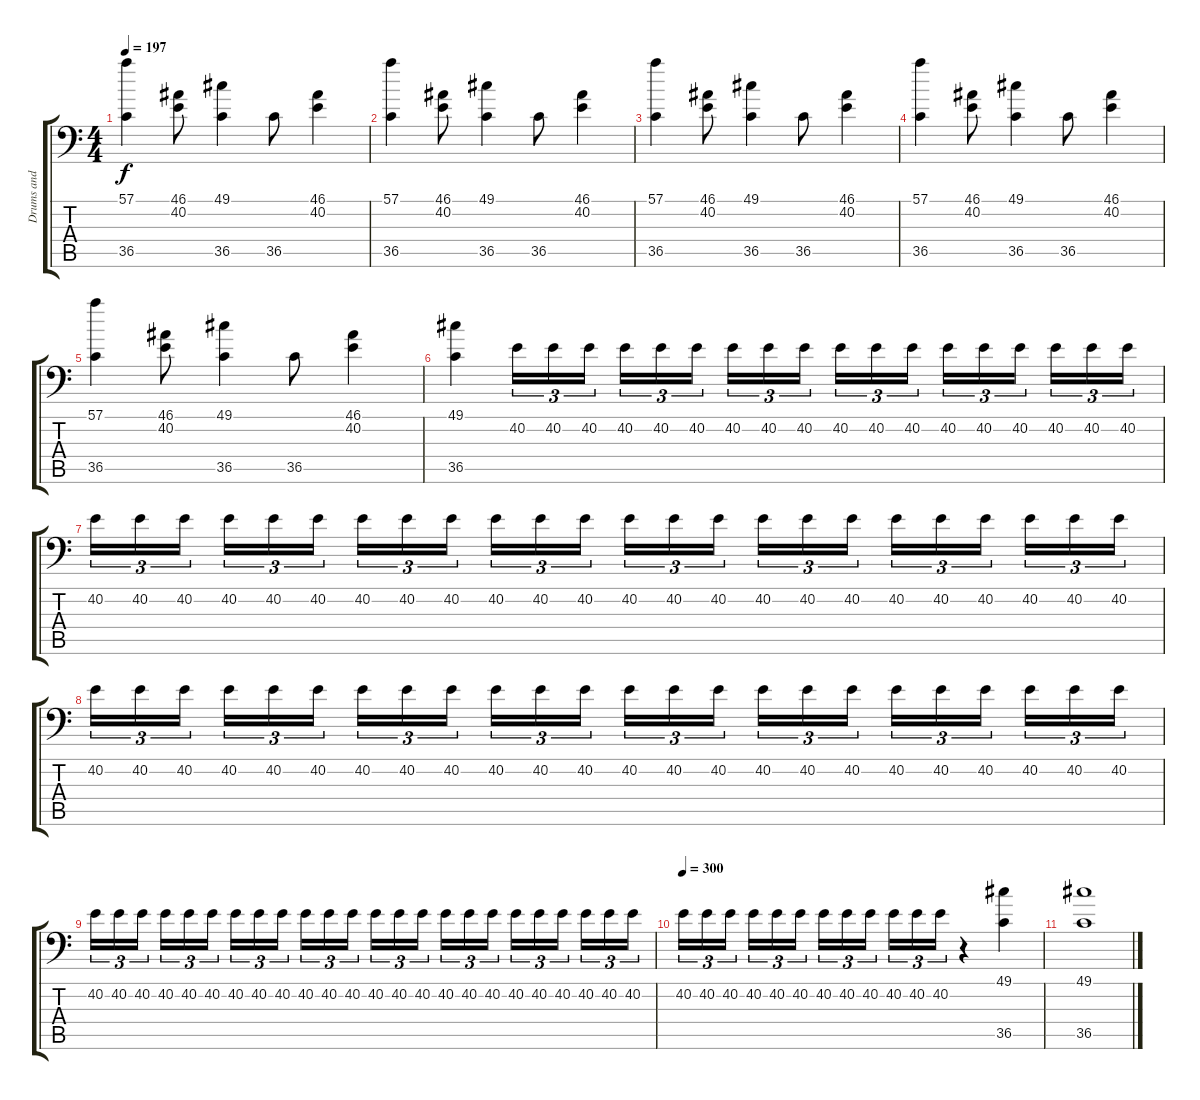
\track ("Drums and Percussion (Pace)" "Drums and ") {instrument acousticgrandpiano}
\staff {score tabs}
\tuning (C-1 C-1 C-1 C-1 C-1 C-1) {hide}
\ts (4 4)
\tempo 197
\clef f4
\ks c
(57.1 36.5).4{dy f} (46.1 40.2).8 (49.1 36.5).4 36.5.8 (46.1 40.2).4 |
(57.1 36.5).4 (46.1 40.2).8 (49.1 36.5).4 36.5.8 (46.1 40.2).4 |
(57.1 36.5).4 (46.1 40.2).8 (49.1 36.5).4 36.5.8 (46.1 40.2).4 |
(57.1 36.5).4 (46.1 40.2).8 (49.1 36.5).4 36.5.8 (46.1 40.2).4 |
(57.1 36.5).4 (46.1 40.2).8 (49.1 36.5).4 36.5.8 (46.1 40.2).4 |
(49.1 36.5).4 40.2.16{tu (3 2)} 40.2.16{tu (3 2)} 40.2.16{tu (3 2) beam splitsecondary} 40.2.16{tu (3 2)} 40.2.16{tu (3 2)} 40.2.16{tu (3 2)} 40.2.16{tu (3 2)} 40.2.16{tu (3 2)} 40.2.16{tu (3 2) beam splitsecondary} 40.2.16{tu (3 2)} 40.2.16{tu (3 2)} 40.2.16{tu (3 2)} 40.2.16{tu (3 2)} 40.2.16{tu (3 2)} 40.2.16{tu (3 2) beam splitsecondary} 40.2.16{tu (3 2)} 40.2.16{tu (3 2)} 40.2.16{tu (3 2)} |
40.2.16{tu (3 2)} 40.2.16{tu (3 2)} 40.2.16{tu (3 2) beam splitsecondary} 40.2.16{tu (3 2)} 40.2.16{tu (3 2)} 40.2.16{tu (3 2)} 40.2.16{tu (3 2)} 40.2.16{tu (3 2)} 40.2.16{tu (3 2) beam splitsecondary} 40.2.16{tu (3 2)} 40.2.16{tu (3 2)} 40.2.16{tu (3 2)} 40.2.16{tu (3 2)} 40.2.16{tu (3 2)} 40.2.16{tu (3 2) beam splitsecondary} 40.2.16{tu (3 2)} 40.2.16{tu (3 2)} 40.2.16{tu (3 2)} 40.2.16{tu (3 2)} 40.2.16{tu (3 2)} 40.2.16{tu (3 2) beam splitsecondary} 40.2.16{tu (3 2)} 40.2.16{tu (3 2)} 40.2.16{tu (3 2)} |
40.2.16{tu (3 2)} 40.2.16{tu (3 2)} 40.2.16{tu (3 2) beam splitsecondary} 40.2.16{tu (3 2)} 40.2.16{tu (3 2)} 40.2.16{tu (3 2)} 40.2.16{tu (3 2)} 40.2.16{tu (3 2)} 40.2.16{tu (3 2) beam splitsecondary} 40.2.16{tu (3 2)} 40.2.16{tu (3 2)} 40.2.16{tu (3 2)} 40.2.16{tu (3 2)} 40.2.16{tu (3 2)} 40.2.16{tu (3 2) beam splitsecondary} 40.2.16{tu (3 2)} 40.2.16{tu (3 2)} 40.2.16{tu (3 2)} 40.2.16{tu (3 2)} 40.2.16{tu (3 2)} 40.2.16{tu (3 2) beam splitsecondary} 40.2.16{tu (3 2)} 40.2.16{tu (3 2)} 40.2.16{tu (3 2)} |
40.2.16{tu (3 2)} 40.2.16{tu (3 2)} 40.2.16{tu (3 2) beam splitsecondary} 40.2.16{tu (3 2)} 40.2.16{tu (3 2)} 40.2.16{tu (3 2)} 40.2.16{tu (3 2)} 40.2.16{tu (3 2)} 40.2.16{tu (3 2) beam splitsecondary} 40.2.16{tu (3 2)} 40.2.16{tu (3 2)} 40.2.16{tu (3 2)} 40.2.16{tu (3 2)} 40.2.16{tu (3 2)} 40.2.16{tu (3 2) beam splitsecondary} 40.2.16{tu (3 2)} 40.2.16{tu (3 2)} 40.2.16{tu (3 2)} 40.2.16{tu (3 2)} 40.2.16{tu (3 2)} 40.2.16{tu (3 2) beam splitsecondary} 40.2.16{tu (3 2)} 40.2.16{tu (3 2)} 40.2.16{tu (3 2)} |
\tempo 300
40.2.16{tu (3 2)} 40.2.16{tu (3 2)} 40.2.16{tu (3 2) beam splitsecondary} 40.2.16{tu (3 2)} 40.2.16{tu (3 2)} 40.2.16{tu (3 2)} 40.2.16{tu (3 2)} 40.2.16{tu (3 2)} 40.2.16{tu (3 2) beam splitsecondary} 40.2.16{tu (3 2)} 40.2.16{tu (3 2)} 40.2.16{tu (3 2)} r.4 (49.1 36.5).4 |
(49.1 36.5).1
